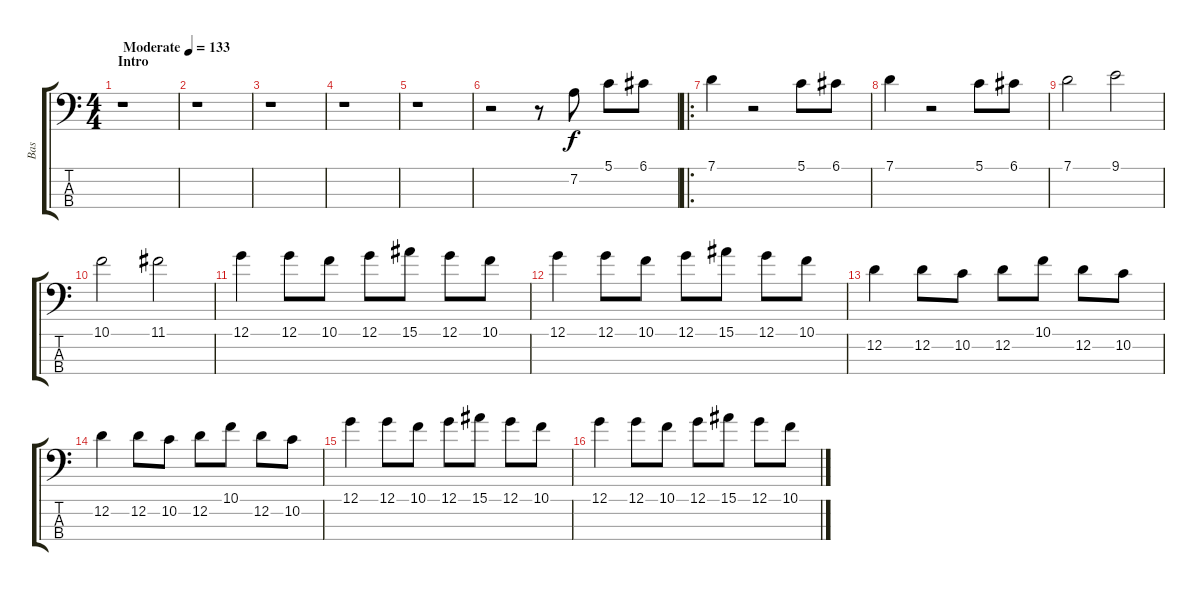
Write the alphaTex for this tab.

\track ("Bas" "Bas") {instrument electricbasspick}
\staff {score tabs}
\tuning (G2 D2 A1 E1) {hide}
\ts (4 4)
\section ("" "Intro")
\tempo (133 "Moderate")
\clef f4
\ks c
r.1{dy f instrument electricbasspick} |
r.1 |
r.1 |
r.1 |
r.1 |
r.2 r.8 7.2.8 5.1.8 6.1.8 |
\ro
7.1.4 r.2 5.1.8 6.1.8 |
7.1.4 r.2 5.1.8 6.1.8 |
7.1.2 9.1.2 |
10.1.2 11.1.2 |
12.1.4 12.1.8 10.1.8 12.1.8 15.1.8 12.1.8 10.1.8 |
12.1.4 12.1.8 10.1.8 12.1.8 15.1.8 12.1.8 10.1.8 |
12.2.4 12.2.8 10.2.8 12.2.8 10.1.8 12.2.8 10.2.8 |
12.2.4 12.2.8 10.2.8 12.2.8 10.1.8 12.2.8 10.2.8 |
12.1.4 12.1.8 10.1.8 12.1.8 15.1.8 12.1.8 10.1.8 |
12.1.4 12.1.8 10.1.8 12.1.8 15.1.8 12.1.8 10.1.8
